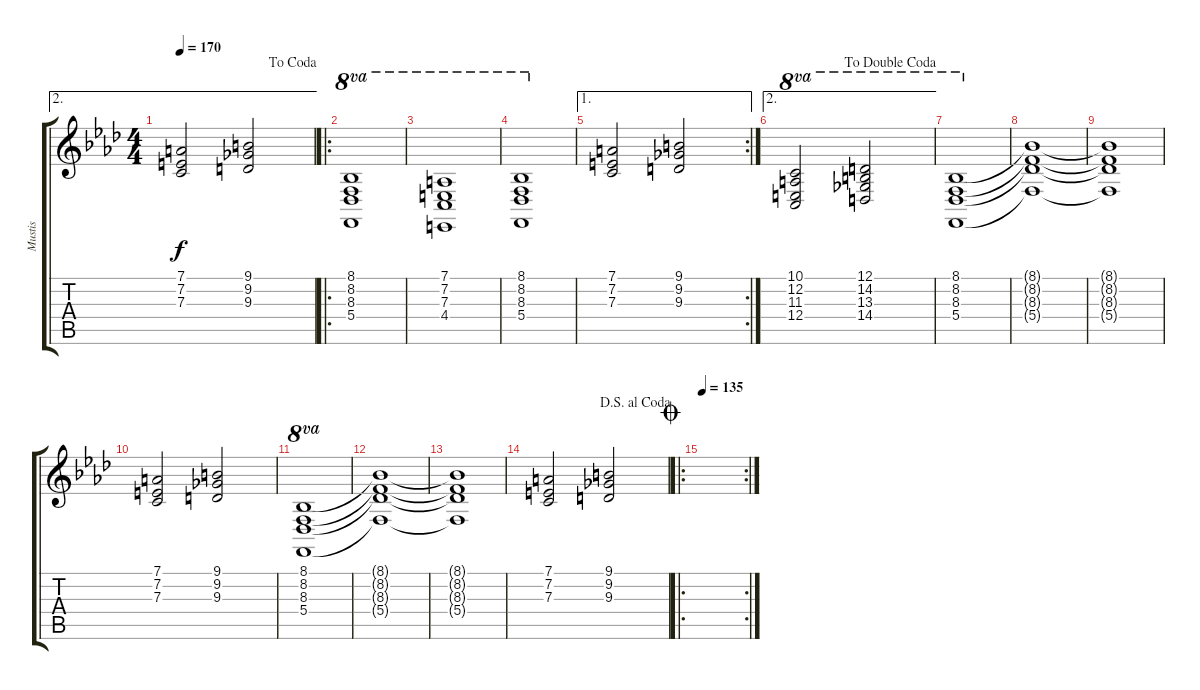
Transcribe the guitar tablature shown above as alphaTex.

\track ("Mustis" "Mustis") {instrument stringensemble1}
\staff {score tabs}
\tuning (D4 A3 F3 C3 G2 D2) {hide}
\ae 2
\ts (4 4)
\jump dacoda
\tempo 170
\clef g2
\ks ab
(7.1 7.2 7.3).2{dy f} (9.1 9.2 9.3).2 |
\ro
(8.1 8.2 8.3 5.4).1{ot 8va} |
(7.1 7.2 7.3 4.4).1{ot 8va} |
(8.1 8.2 8.3 5.4).1{ot 8va} |
\ae 1
\rc 2
(7.1 7.2 7.3).2 (9.1 9.2 9.3).2 |
\ae 2
\jump dadoublecoda
(10.1 12.2 11.3 12.4).2{ot 8va} (12.1 14.2 13.3 14.4).2{ot 8va} |
(8.1 8.2 8.3 5.4).1{ot 8va} |
(8.1{t} 8.2{t} 8.3{t} 5.4{t}).1 |
(8.1{t} 8.2{t} 8.3{t} 5.4{t}).1 |
(7.1 7.2 7.3).2 (9.1 9.2 9.3).2 |
(8.1 8.2 8.3 5.4).1{ot 8va} |
(8.1{t} 8.2{t} 8.3{t} 5.4{t}).1 |
(8.1{t} 8.2{t} 8.3{t} 5.4{t}).1 |
\jump dalsegnoalcoda
(7.1 7.2 7.3).2 (9.1 9.2 9.3).2 |
\ro
\rc 2
\jump coda
\tempo 135
